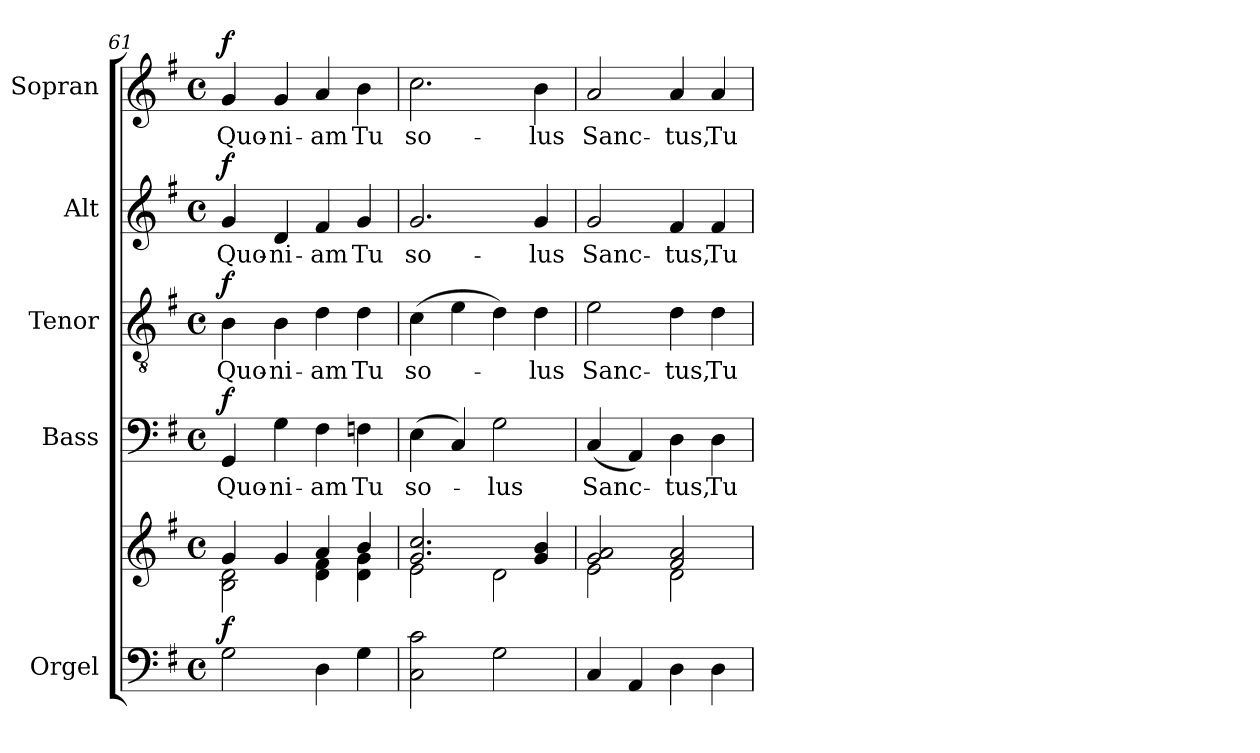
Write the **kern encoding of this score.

**kern	**kern	**dynam	**kern	**text	**dynam	**kern	**text	**dynam	**kern	**text	**dynam	**kern	**text	**dynam
*part5	*part5	*part5	*part4	*part4	*part4	*part3	*part3	*part3	*part2	*part2	*part2	*part1	*part1	*part1
*staff6	*staff5	*staff5/6	*staff4	*staff4	*staff4	*staff3	*staff3	*staff3	*staff2	*staff2	*staff2	*staff1	*staff1	*staff1
*I"Orgel	*	*	*I"Bass	*	*	*I"Tenor	*	*	*I"Alt	*	*	*I"Sopran	*	*
*I'Org.	*	*	*I'B.	*	*	*I'T.	*	*	*I'A.	*	*	*I'S.	*	*
*clefF4	*clefG2	*	*clefF4	*	*	*clefGv2	*	*	*clefG2	*	*	*clefG2	*	*
*k[f#]	*k[f#]	*	*k[f#]	*	*	*k[f#]	*	*	*k[f#]	*	*	*k[f#]	*	*
*G:	*G:	*	*G:	*	*	*G:	*	*	*G:	*	*	*G:	*	*
*M4/4	*M4/4	*	*M4/4	*	*	*M4/4	*	*	*M4/4	*	*	*M4/4	*	*
*met(c)	*met(c)	*	*met(c)	*	*	*met(c)	*	*	*met(c)	*	*	*met(c)	*	*
=61	=61	=61	=61	=61	=61	=61	=61	=61	=61	=61	=61	=61	=61	=61
*	*^	*	*	*	*	*	*	*	*	*	*	*	*	*
!	!	!	!LO:DY:b	!	!LO:LY:b	!LO:DY:a	!	!LO:LY:b	!LO:DY:a	!	!LO:LY:b	!LO:DY:a	!	!LO:LY:b	!LO:DY:a
2G\	4g/	2B\ 2d\	f	4GG/	Quo-	f	4B\	Quo-	f	4g/	Quo-	f	4g/	Quo-	f
!	!	!	!	!	!LO:LY:b	!	!	!LO:LY:b	!	!	!LO:LY:b	!	!	!LO:LY:b	!
.	4g/	.	.	4G\	-ni-	.	4B\	-ni-	.	4d/	-ni-	.	4g/	-ni-	.
!	!	!	!	!	!LO:LY:b	!	!	!LO:LY:b	!	!	!LO:LY:b	!	!	!LO:LY:b	!
4D\	4a/	4d\ 4f#\	.	4F#\	-am	.	4d\	-am	.	4f#/	-am	.	4a/	-am	.
!	!	!	!	!	!LO:LY:b	!	!	!LO:LY:b	!	!	!LO:LY:b	!	!	!LO:LY:b	!
4G\	4b/	4d\ 4g\	.	4Fn\	Tu	.	4d\	Tu	.	4g/	Tu	.	4b\	Tu	.
=62	=62	=62	=62	=62	=62	=62	=62	=62	=62	=62	=62	=62	=62	=62	=62
!	!	!	!	!	!LO:LY:b	!	!	!LO:LY:b	!	!	!LO:LY:b	!	!	!LO:LY:b	!
2C\ 2c\	2.g/ 2.cc/	2e\	.	(>4E\	so-	.	(>4c\	so-	.	2.g/	so-	.	2.cc\	so-	.
.	.	.	.	4C/)	.	.	4e\	.	.	.	.	.	.	.	.
!	!	!	!	!	!LO:LY:b	!	!	!	!	!	!	!	!	!	!
2G\	.	2d\	.	2G\	-lus	.	4d\)	.	.	.	.	.	.	.	.
!	!	!	!	!	!	!	!	!LO:LY:b	!	!	!LO:LY:b	!	!	!LO:LY:b	!
.	4g/ 4b/	.	.	.	.	.	4d\	-lus	.	4g/	-lus	.	4b\	-lus	.
=63	=63	=63	=63	=63	=63	=63	=63	=63	=63	=63	=63	=63	=63	=63	=63
!	!	!	!	!	!LO:LY:b	!	!	!LO:LY:b	!	!	!LO:LY:b	!	!	!LO:LY:b	!
4C/	2g/ 2a/	2e\	.	(<4C/	Sanc-	.	2e\	Sanc-	.	2g/	Sanc-	.	2a/	Sanc-	.
4AA/	.	.	.	4AA/)	.	.	.	.	.	.	.	.	.	.	.
!	!	!	!	!	!LO:LY:b	!	!	!LO:LY:b	!	!	!LO:LY:b	!	!	!LO:LY:b	!
4D\	2f#/ 2a/	2d\	.	4D\	-tus,	.	4d\	-tus,	.	4f#/	-tus,	.	4a/	-tus,	.
!	!	!	!	!	!LO:LY:b	!	!	!LO:LY:b	!	!	!LO:LY:b	!	!	!LO:LY:b	!
4D\	.	.	.	4D\	Tu	.	4d\	Tu	.	4f#/	Tu	.	4a/	Tu	.
*	*v	*v	*	*	*	*	*	*	*	*	*	*	*	*	*
=	=	=	=	=	=	=	=	=	=	=	=	=	=	=
*-	*-	*-	*-	*-	*-	*-	*-	*-	*-	*-	*-	*-	*-	*-
